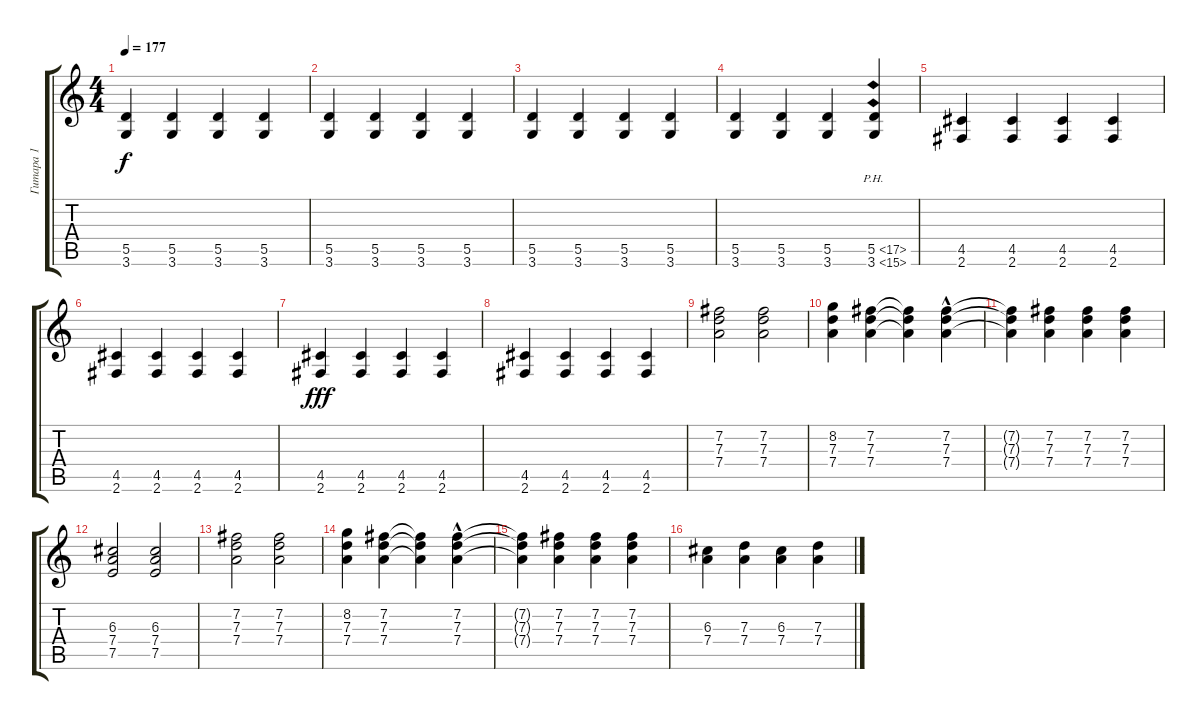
\track ("Гитара 1" "Гитара 1") {instrument overdrivenguitar}
\staff {score tabs}
\tuning (E4 B3 G3 D3 A2 E2) {hide}
\ts (4 4)
\tempo 177
\clef g2
\ks c
(5.5 3.6).4{dy f} (5.5 3.6).4 (5.5 3.6).4 (5.5 3.6).4 |
(5.5 3.6).4 (5.5 3.6).4 (5.5 3.6).4 (5.5 3.6).4 |
(5.5 3.6).4 (5.5 3.6).4 (5.5 3.6).4 (5.5 3.6).4 |
(5.5 3.6).4 (5.5 3.6).4 (5.5 3.6).4 (5.5{ph 12} 3.6{ph 12}).4 |
(4.5 2.6).4 (4.5 2.6).4 (4.5 2.6).4 (4.5 2.6).4 |
(4.5 2.6).4 (4.5 2.6).4 (4.5 2.6).4 (4.5 2.6).4 |
(4.5 2.6).4{dy fff} (4.5 2.6).4 (4.5 2.6).4 (4.5 2.6).4 |
(4.5 2.6).4 (4.5 2.6).4 (4.5 2.6).4 (4.5 2.6).4 |
(7.2 7.3 7.4).2 (7.2 7.3 7.4).2 |
(8.2 7.3 7.4).4 (7.2 7.3 7.4).4 (7.2{t} 7.3{t} 7.4{t}).4 (7.2{hac} 7.3{hac} 7.4).4 |
(7.2{t} 7.3{t} 7.4{t}).4 (7.2 7.3 7.4).4 (7.2 7.3 7.4).4 (7.2 7.3 7.4).4 |
(6.3 7.4 7.5).2 (6.3 7.4 7.5).2 |
(7.2 7.3 7.4).2 (7.2 7.3 7.4).2 |
(8.2 7.3 7.4).4 (7.2 7.3 7.4).4 (7.2{t} 7.3{t} 7.4{t}).4 (7.2{hac} 7.3{hac} 7.4).4 |
(7.2{t} 7.3{t} 7.4{t}).4 (7.2 7.3 7.4).4 (7.2 7.3 7.4).4 (7.2 7.3 7.4).4 |
(6.3 7.4).4 (7.3 7.4).4 (6.3 7.4).4 (7.3 7.4).4
